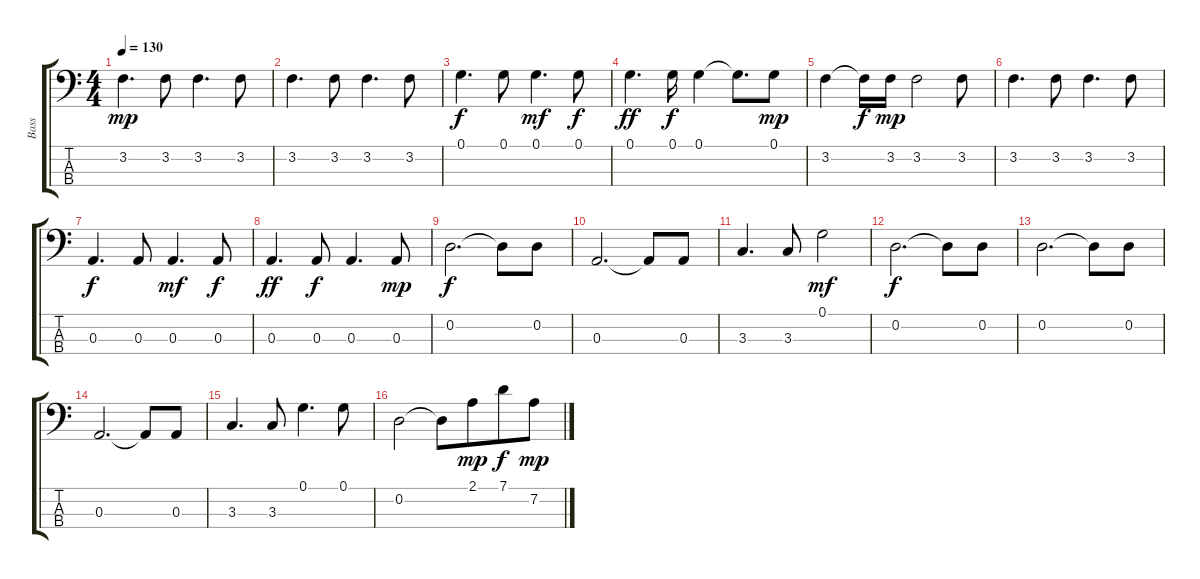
\track ("Bass" "Bass") {instrument electricbassfinger}
\staff {score tabs}
\tuning (G2 D2 A1 E1) {hide}
\ts (4 4)
\tempo 130
\clef f4
\ks c
3.2.4{d dy mp} 3.2.8 3.2.4{d} 3.2.8 |
3.2.4{d} 3.2.8 3.2.4{d} 3.2.8 |
0.1.4{d dy f} 0.1.8 0.1.4{d dy mf} 0.1.8{dy f} |
0.1.4{d dy ff} 0.1.16{dy f} 0.1.4 0.1{t}.8{d beam merge} 0.1.8{dy mp} |
3.2.4 3.2{t}.16{dy f} 3.2.16{dy mp} 3.2.2 3.2.8 |
3.2.4{d} 3.2.8 3.2.4{d} 3.2.8 |
0.3.4{d dy f} 0.3.8 0.3.4{d dy mf} 0.3.8{dy f} |
0.3.4{d dy ff} 0.3.8{dy f} 0.3.4{d} 0.3.8{dy mp} |
0.2.2{d dy f} 0.2{t}.8 0.2.8 |
0.3.2{d} 0.3{t}.8 0.3.8 |
3.3.4{d} 3.3.8 0.1.2{dy mf} |
0.2.2{d dy f} 0.2{t}.8 0.2.8 |
0.2.2{d} 0.2{t}.8 0.2.8 |
0.3.2{d} 0.3{t}.8 0.3.8 |
3.3.4{d} 3.3.8 0.1.4{d} 0.1.8 |
0.2.2 0.2{t}.8 2.1.8{dy mp beam merge} 7.1.8{dy f} 7.2.8{dy mp}
